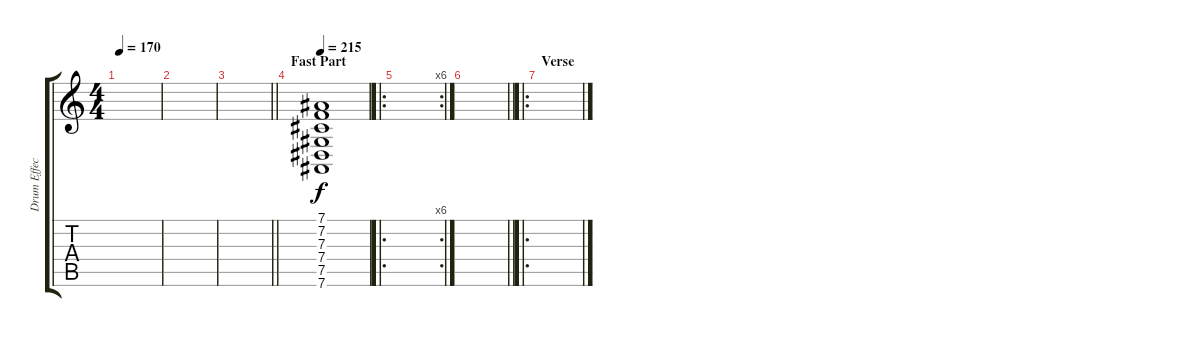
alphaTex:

\track ("Drum Effect" "Drum Effec") {instrument gunshot}
\staff {score tabs}
\tuning (Eb4 Bb3 Gb3 Db3 Ab2 Eb2) {hide}
\ts (4 4)
\tempo 170
\clef g2
\ks c
|
|
\barLineRight lightlight
|
\section ("" "Fast Part")
\tempo 215
(7.1 7.2 7.3 7.4 7.5 7.6).1 |
\ro
\rc 6
|
\barLineRight lightlight
|
\ro
\section ("" "Verse")
